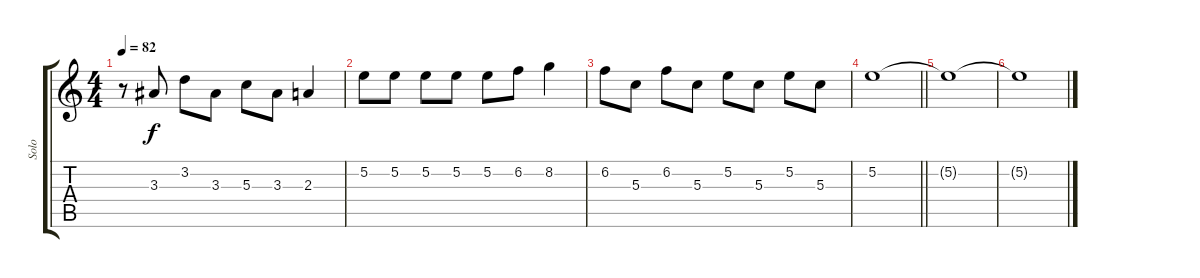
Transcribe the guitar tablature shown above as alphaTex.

\track ("Solo" "Solo") {instrument distortionguitar}
\staff {score tabs}
\tuning (E4 B3 G3 D3 A2 E2) {hide}
\ts (4 4)
\tempo 82
\clef g2
\ks c
r.8{dy f} 3.3.8 3.2.8 3.3.8 5.3.8 3.3.8 2.3.4 |
5.2.8 5.2.8 5.2.8 5.2.8 5.2.8 6.2.8 8.2.4 |
6.2.8 5.3.8 6.2.8 5.3.8 5.2.8 5.3.8 5.2.8 5.3.8 |
\barLineRight lightlight
5.2.1 |
5.2{t}.1 |
5.2{t}.1
